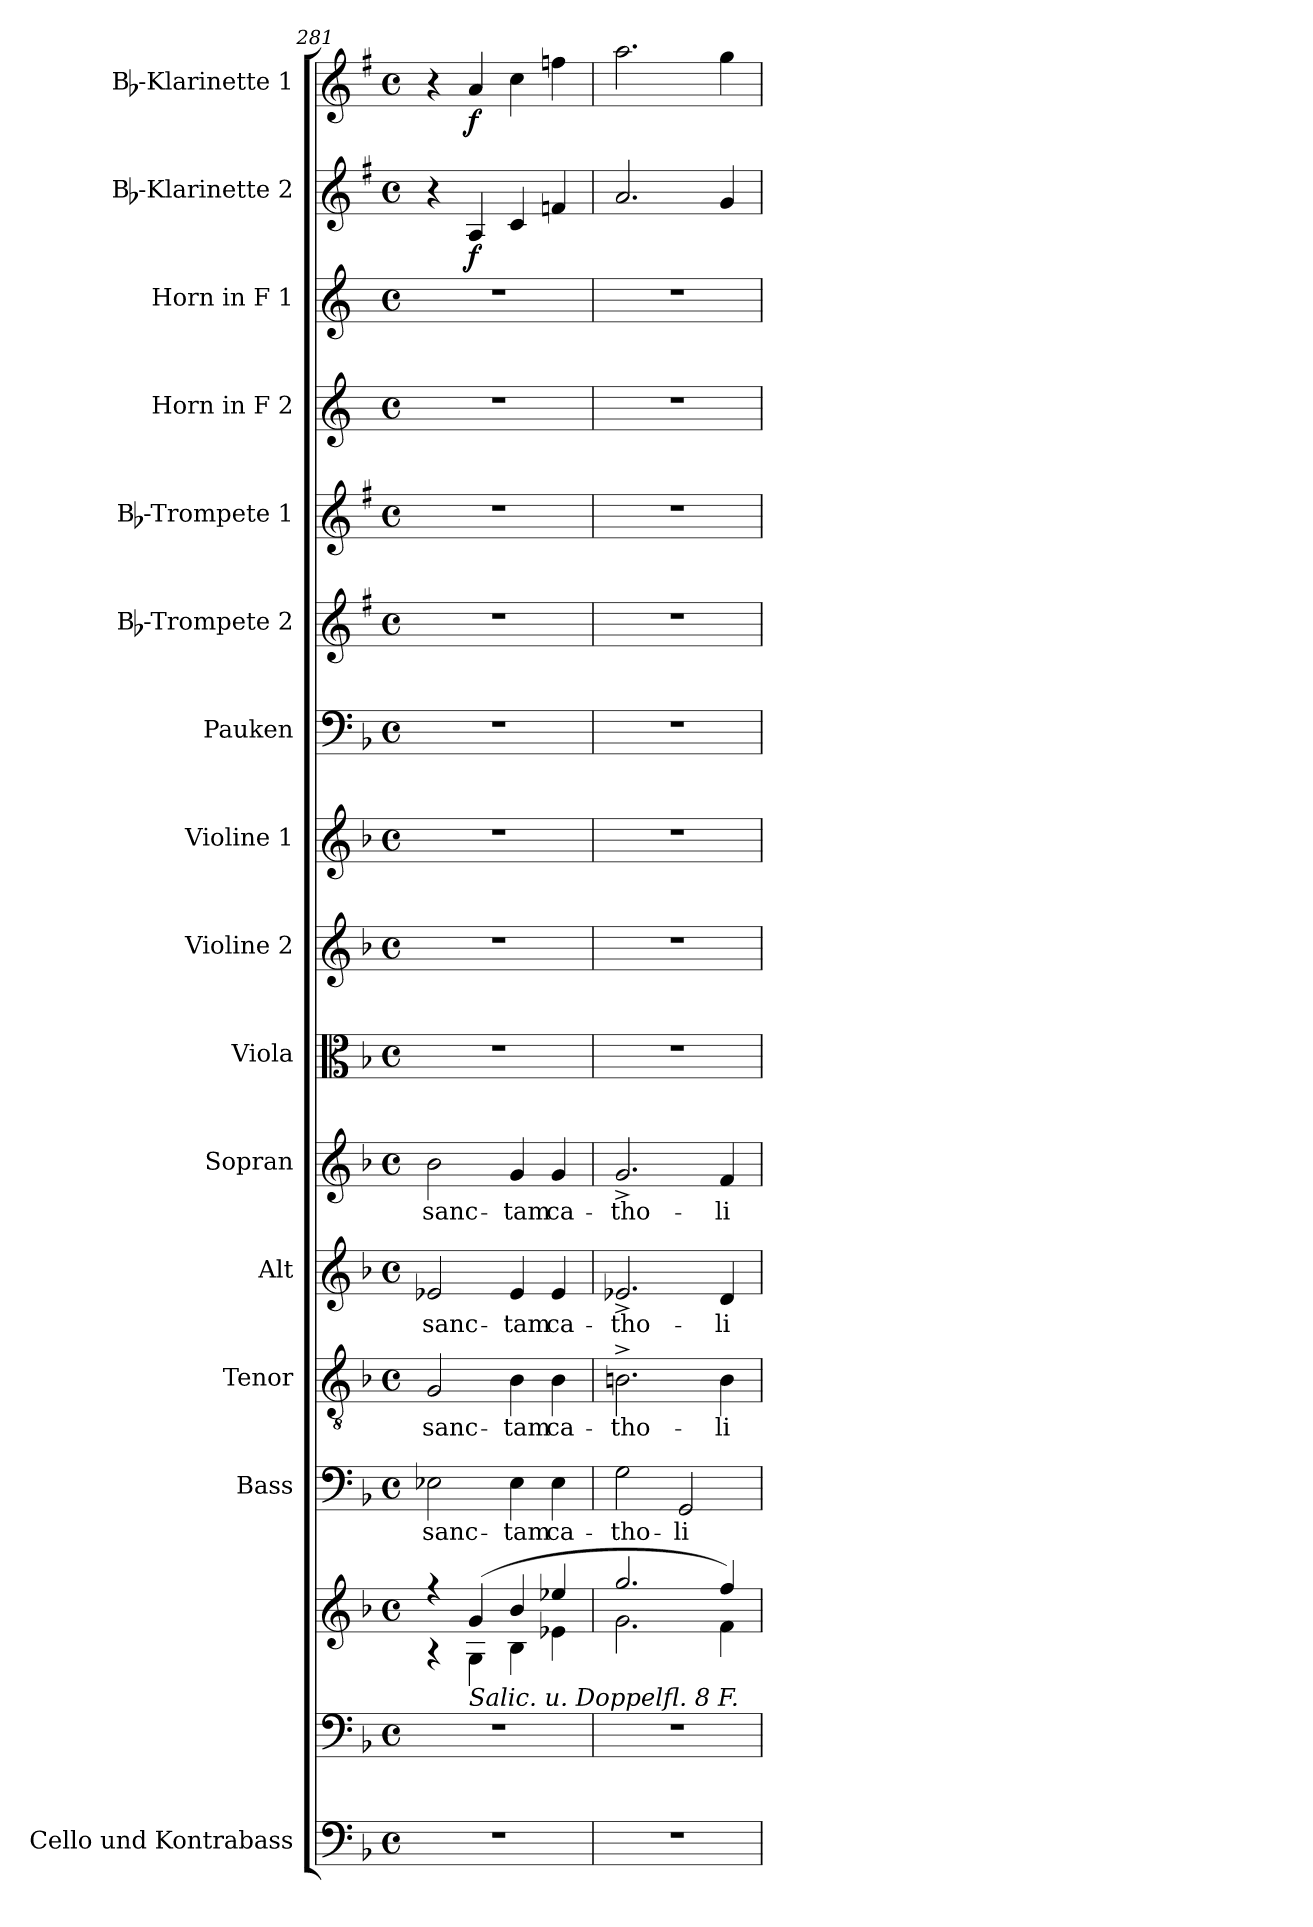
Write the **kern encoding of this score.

**kern	**kern	**kern	**kern	**text	**kern	**text	**kern	**text	**kern	**text	**kern	**kern	**kern	**kern	**kern	**kern	**kern	**kern	**kern	**dynam	**kern	**dynam
*part16	*part15	*part15	*part14	*part14	*part13	*part13	*part12	*part12	*part11	*part11	*part10	*part9	*part8	*part7	*part6	*part5	*part4	*part3	*part2	*part2	*part1	*part1
*staff17	*staff16	*staff15	*staff14	*staff14	*staff13	*staff13	*staff12	*staff12	*staff11	*staff11	*staff10	*staff9	*staff8	*staff7	*staff6	*staff5	*staff4	*staff3	*staff2	*staff2	*staff1	*staff1
*I"Cello und Kontrabass	*	*	*I"Bass	*	*I"Tenor	*	*I"Alt	*	*I"Sopran	*	*I"Viola	*I"Violine 2	*I"Violine 1	*I"Pauken	*I"Bb-Trompete 2	*I"Bb-Trompete 1	*I"Horn in F 2	*I"Horn in F 1	*I"Bb-Klarinette 2	*	*I"Bb-Klarinette 1	*
*I'Kb.	*	*	*I'B.	*	*I'T.	*	*I'A.	*	*I'S.	*	*I'Vla.	*I'Vl. 2	*I'Vl. 1	*I'Pk.	*I'Bb Trp. 2	*I'Bb Trp. 1	*	*	*I'Bb Kl. 2	*	*I'Bb Kl. 1	*
*clefF4	*clefF4	*clefG2	*clefF4	*	*clefGv2	*	*clefG2	*	*clefG2	*	*clefC3	*clefG2	*clefG2	*clefF4	*clefG2	*clefG2	*clefG2	*clefG2	*clefG2	*	*clefG2	*
*ITrd7c12	*	*	*	*	*	*	*	*	*	*	*	*	*	*	*ITrd1c2	*ITrd1c2	*ITrd4c7	*ITrd4c7	*ITrd1c2	*	*ITrd1c2	*
*k[b-]	*k[b-]	*k[b-]	*k[b-]	*	*k[b-]	*	*k[b-]	*	*k[b-]	*	*k[b-]	*k[b-]	*k[b-]	*k[b-]	*k[b-]	*k[b-]	*k[b-]	*k[b-]	*k[b-]	*	*k[b-]	*
*F:	*F:	*F:	*F:	*	*F:	*	*F:	*	*F:	*	*F:	*F:	*F:	*F:	*F:	*F:	*F:	*F:	*F:	*	*F:	*
*M4/4	*M4/4	*M4/4	*M4/4	*	*M4/4	*	*M4/4	*	*M4/4	*	*M4/4	*M4/4	*M4/4	*M4/4	*M4/4	*M4/4	*M4/4	*M4/4	*M4/4	*	*M4/4	*
*met(c)	*met(c)	*met(c)	*met(c)	*	*met(c)	*	*met(c)	*	*met(c)	*	*met(c)	*met(c)	*met(c)	*met(c)	*met(c)	*met(c)	*met(c)	*met(c)	*met(c)	*	*met(c)	*
=281	=281	=281	=281	=281	=281	=281	=281	=281	=281	=281	=281	=281	=281	=281	=281	=281	=281	=281	=281	=281	=281	=281
*	*	*^	*	*	*	*	*	*	*	*	*	*	*	*	*	*	*	*	*	*	*	*
!	!	!	!	!	!LO:LY:b	!	!LO:LY:b	!	!LO:LY:b	!	!LO:LY:b	!	!	!	!	!	!	!	!	!	!	!	!
1r	1r	4r	4r	2E-X\	sanc-	2G/	sanc-	2e-X/	sanc-	2b-\	sanc-	1r	1r	1r	1r	1r	1r	1r	1r	4r	.	4r	.
!	!	!LO:TX:b:i:t=Salic. u. Doppelfl. 8 F.	!	!	!	!	!	!	!	!	!	!	!	!	!	!	!	!	!	!	!	!	!
!	!	!	!	!	!	!	!	!	!	!	!	!	!	!	!	!	!	!	!	!	!LO:DY:b	!	!LO:DY:b
.	.	(>4g/	4G\	.	.	.	.	.	.	.	.	.	.	.	.	.	.	.	.	4G/	f	4g/	f
!	!	!	!	!	!LO:LY:b	!	!LO:LY:b	!	!LO:LY:b	!	!LO:LY:b	!	!	!	!	!	!	!	!	!	!	!	!
.	.	4b-/	4B-\	4E-\	-tam	4B-\	-tam	4e-/	-tam	4g/	-tam	.	.	.	.	.	.	.	.	4B-/	.	4b-\	.
!	!	!	!	!	!LO:LY:b	!	!LO:LY:b	!	!LO:LY:b	!	!LO:LY:b	!	!	!	!	!	!	!	!	!	!	!	!
.	.	4ee-X/	4e-X\	4E-\	ca-	4B-\	ca-	4e-/	ca-	4g/	ca-	.	.	.	.	.	.	.	.	4e-X/	.	4ee-X\	.
=282	=282	=282	=282	=282	=282	=282	=282	=282	=282	=282	=282	=282	=282	=282	=282	=282	=282	=282	=282	=282	=282	=282	=282
!	!	!	!	!	!LO:LY:b	!	!LO:LY:b	!	!LO:LY:b	!	!LO:LY:b	!	!	!	!	!	!	!	!	!	!	!	!
1r	1r	2.gg/	2.g\	2G\	-tho-	2.Bn^>\	-tho-	2.e-X^>/	-tho-	2.g^>/	-tho-	1r	1r	1r	1r	1r	1r	1r	1r	2.g/	.	2.gg\	.
!	!	!	!	!	!LO:LY:b	!	!	!	!	!	!	!	!	!	!	!	!	!	!	!	!	!	!
.	.	.	.	2GG/	-li-	.	.	.	.	.	.	.	.	.	.	.	.	.	.	.	.	.	.
!	!	!	!	!	!	!	!LO:LY:b	!	!LO:LY:b	!	!LO:LY:b	!	!	!	!	!	!	!	!	!	!	!	!
.	.	4ff/)	4f\	.	.	4B\	-li-	4d/	-li-	4f/	-li-	.	.	.	.	.	.	.	.	4f/	.	4ff\	.
*	*	*v	*v	*	*	*	*	*	*	*	*	*	*	*	*	*	*	*	*	*	*	*	*
=	=	=	=	=	=	=	=	=	=	=	=	=	=	=	=	=	=	=	=	=	=	=
*-	*-	*-	*-	*-	*-	*-	*-	*-	*-	*-	*-	*-	*-	*-	*-	*-	*-	*-	*-	*-	*-	*-
